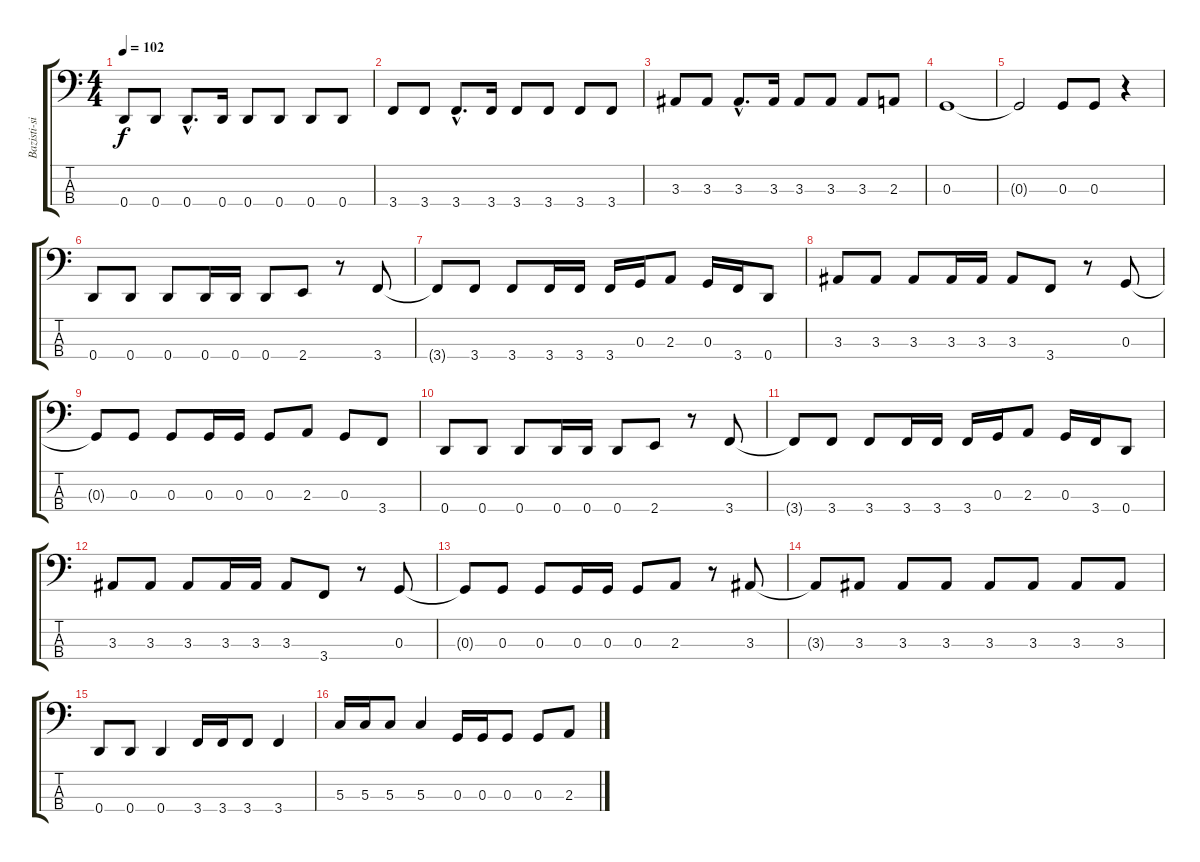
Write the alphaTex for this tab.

\track ("Bazisti-sika" "Bazisti-si") {instrument electricbassfinger}
\staff {score tabs}
\tuning (F2 C2 G1 D1) {hide}
\ts (4 4)
\tempo 102
\clef f4
\ks c
0.4.8{dy f} 0.4.8 0.4{hac}.8{d} 0.4.16 0.4.8 0.4.8 0.4.8 0.4.8 |
3.4.8 3.4.8 3.4{hac}.8{d} 3.4.16 3.4.8 3.4.8 3.4.8 3.4.8 |
3.3.8 3.3.8 3.3{hac}.8{d} 3.3.16 3.3.8 3.3.8 3.3.8 2.3.8 |
0.3.1 |
0.3{t}.2 0.3.8 0.3.8 r.4 |
0.4.8 0.4.8 0.4.8 0.4.16 0.4.16 0.4.8 2.4.8 r.8 3.4.8 |
3.4{t}.8 3.4.8 3.4.8 3.4.16 3.4.16 3.4.16 0.3.16 2.3.8 0.3.16 3.4.16 0.4.8 |
3.3.8 3.3.8 3.3.8 3.3.16 3.3.16 3.3.8 3.4.8 r.8 0.3.8 |
0.3{t}.8 0.3.8 0.3.8 0.3.16 0.3.16 0.3.8 2.3.8 0.3.8 3.4.8 |
0.4.8 0.4.8 0.4.8 0.4.16 0.4.16 0.4.8 2.4.8 r.8 3.4.8 |
3.4{t}.8 3.4.8 3.4.8 3.4.16 3.4.16 3.4.16 0.3.16 2.3.8 0.3.16 3.4.16 0.4.8 |
3.3.8 3.3.8 3.3.8 3.3.16 3.3.16 3.3.8 3.4.8 r.8 0.3.8 |
0.3{t}.8 0.3.8 0.3.8 0.3.16 0.3.16 0.3.8 2.3.8 r.8 3.3.8 |
3.3{t}.8 3.3.8 3.3.8 3.3.8 3.3.8 3.3.8 3.3.8 3.3.8 |
0.4.8 0.4.8 0.4.4 3.4.16 3.4.16 3.4.8 3.4.4 |
5.3.16 5.3.16 5.3.8 5.3.4 0.3.16 0.3.16 0.3.8 0.3.8 2.3.8
